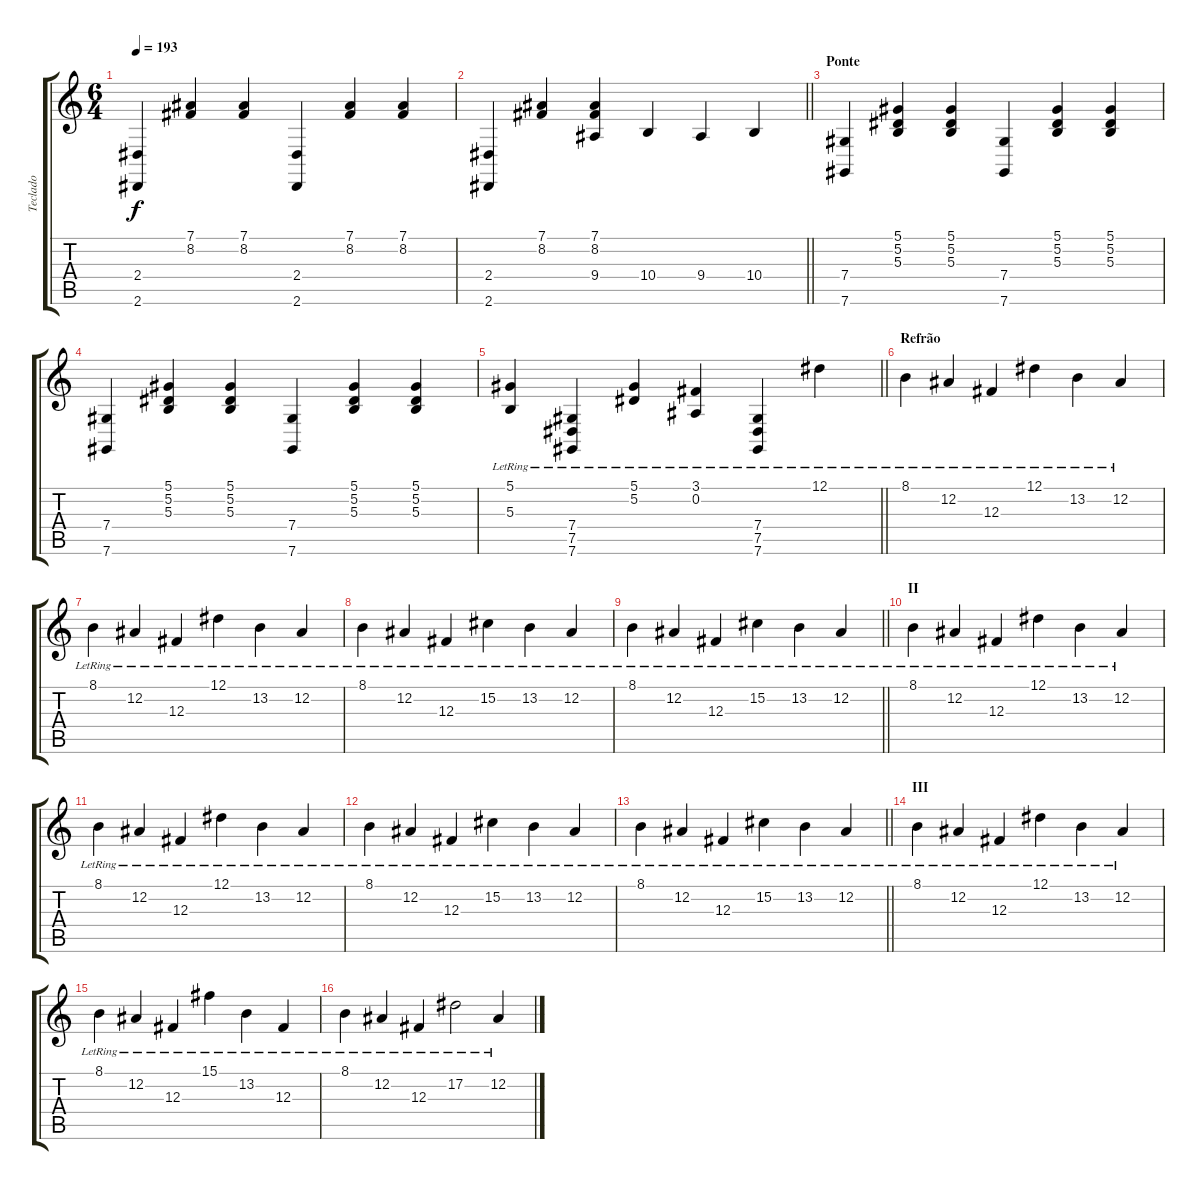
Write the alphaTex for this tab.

\track ("Teclado" "Teclado") {instrument acousticgrandpiano}
\staff {score tabs}
\tuning (Eb4 Bb3 Gb3 Db3 Ab2 Db2) {hide}
\ts (6 4)
\tempo 193
\clef g2
\ks c
(2.4 2.6).4{dy f} (7.1 8.2).4 (7.1 8.2).4 (2.4 2.6).4 (7.1 8.2).4 (7.1 8.2).4 |
\barLineRight lightlight
(2.4 2.6).4 (7.1 8.2).4 (7.1 8.2 9.4).4 10.4.4 9.4.4 10.4.4 |
\section ("" "Ponte")
(7.4 7.6).4 (5.1 5.2 5.3).4 (5.1 5.2 5.3).4 (7.4 7.6).4 (5.1 5.2 5.3).4 (5.1 5.2 5.3).4 |
(7.4 7.6).4 (5.1 5.2 5.3).4 (5.1 5.2 5.3).4 (7.4 7.6).4 (5.1 5.2 5.3).4 (5.1 5.2 5.3).4 |
\barLineRight lightlight
(5.1{lr} 5.3{lr}).4 (7.4{lr} 7.5{lr} 7.6{lr}).4 (5.1{lr} 5.2{lr}).4 (3.1{lr} 0.2{lr}).4 (7.4{lr} 7.5{lr} 7.6{lr}).4 12.1{lr}.4 |
\section ("" "Refrão")
8.1{lr}.4 12.2{lr}.4 12.3{lr}.4 12.1{lr}.4 13.2{lr}.4 12.2{lr}.4 |
8.1{lr}.4 12.2{lr}.4 12.3{lr}.4 12.1{lr}.4 13.2{lr}.4 12.2{lr}.4 |
8.1{lr}.4 12.2{lr}.4 12.3{lr}.4 15.2{lr}.4 13.2{lr}.4 12.2{lr}.4 |
\barLineRight lightlight
8.1{lr}.4 12.2{lr}.4 12.3{lr}.4 15.2{lr}.4 13.2{lr}.4 12.2{lr}.4 |
\section ("" "II")
8.1{lr}.4 12.2{lr}.4 12.3{lr}.4 12.1{lr}.4 13.2{lr}.4 12.2{lr}.4 |
8.1{lr}.4 12.2{lr}.4 12.3{lr}.4 12.1{lr}.4 13.2{lr}.4 12.2{lr}.4 |
8.1{lr}.4 12.2{lr}.4 12.3{lr}.4 15.2{lr}.4 13.2{lr}.4 12.2{lr}.4 |
\barLineRight lightlight
8.1{lr}.4 12.2{lr}.4 12.3{lr}.4 15.2{lr}.4 13.2{lr}.4 12.2{lr}.4 |
\section ("" "III")
8.1{lr}.4 12.2{lr}.4 12.3{lr}.4 12.1{lr}.4 13.2{lr}.4 12.2{lr}.4 |
8.1{lr}.4 12.2{lr}.4 12.3{lr}.4 15.1{lr}.4 13.2{lr}.4 12.3{lr}.4 |
8.1{lr}.4 12.2{lr}.4 12.3{lr}.4 17.2{lr}.2 12.2{lr}.4
